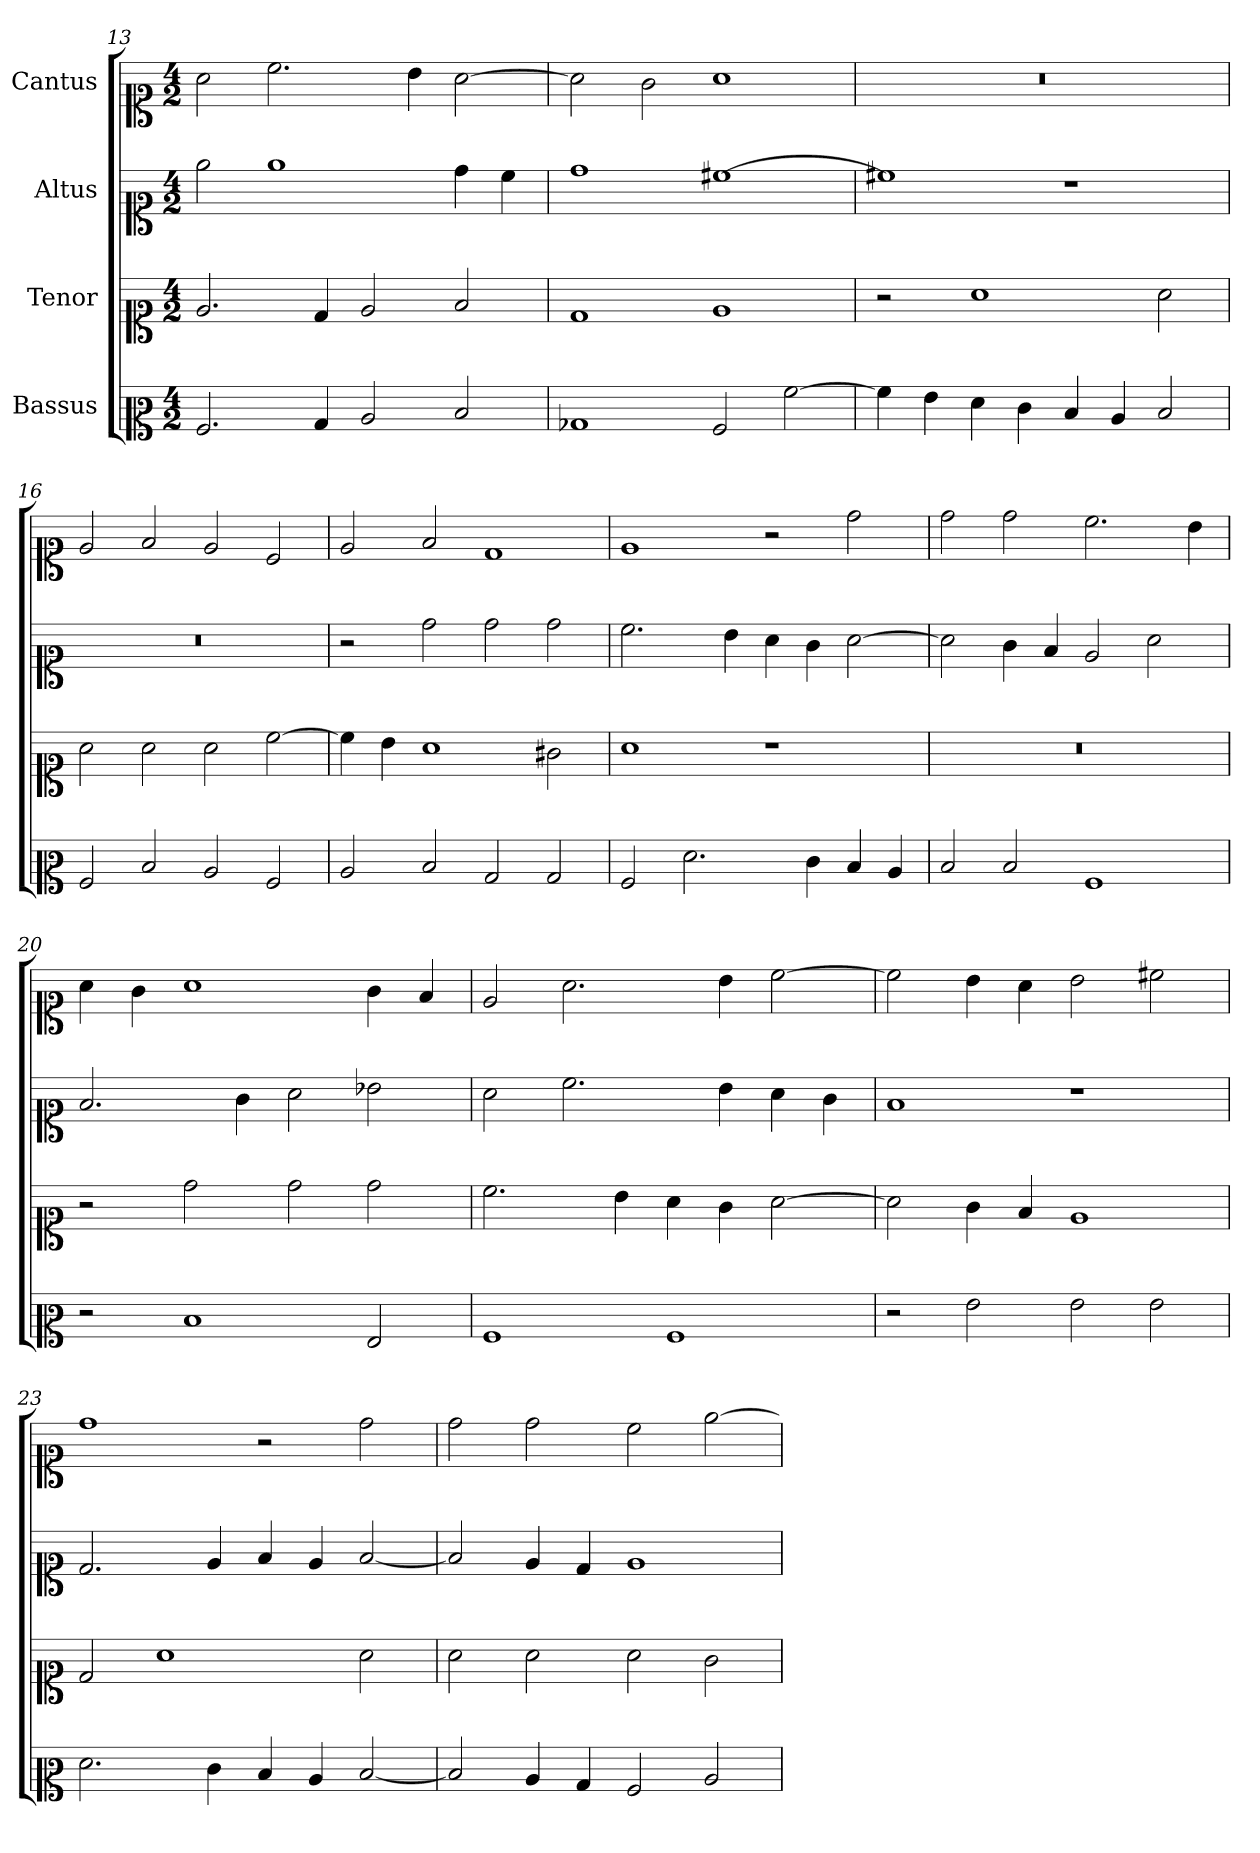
**kern	**kern	**kern	**kern
*part4	*part3	*part2	*part1
*staff4	*staff3	*staff2	*staff1
*I"Bassus	*I"Tenor	*I"Altus	*I"Cantus
*clefC2	*clefC1	*clefC1	*clefC1
*k[]	*k[]	*k[]	*k[]
*M4/2	*M4/2	*M4/2	*M4/2
=13	=13	=13	=13
2.A/	2.e/	2ee\	2a\
.	.	1ee\	2.cc\
4B/	4d/	.	.
2c/	2e/	.	.
.	.	.	4b\
2d/	2f/	4dd\	[2a\
.	.	4cc\	.
=14	=14	=14	=14
1B-X/	1d/	1dd\	2a\]
.	.	.	2g\
2A/	1e/	[1cc#X\	1a\
[2a\	.	.	.
=15	=15	=15	=15
4a\]	2r	1cc#X\]	0r
4g\	.	.	.
4f\	1a\	.	.
4e\	.	.	.
4d/	.	1r	.
4c/	.	.	.
2d/	2a\	.	.
=16	=16	=16	=16
2A/	2a\	0r	2e/
2d/	2a\	.	2f/
2c/	2a\	.	2e/
2A/	[2cc\	.	2c/
=17	=17	=17	=17
2c/	4cc\]	2r	2e/
.	4b\	.	.
2d/	1a\	2dd\	2f/
2B/	.	2dd\	1d/
2B/	2g#X\	2dd\	.
=18	=18	=18	=18
2A/	1a\	2.cc\	1e/
2.f\	.	.	.
.	.	4b\	.
.	1r	4a\	2r
4e\	.	4g\	.
4d/	.	[2a\	2dd\
4c/	.	.	.
=19	=19	=19	=19
2d/	0r	2a\]	2dd\
2d/	.	4g\	2dd\
.	.	4f/	.
1A/	.	2e/	2.cc\
.	.	2a\	.
.	.	.	4b\
=20	=20	=20	=20
2r	2r	2.f/	4a\
.	.	.	4g\
1d/	2dd\	.	1a\
.	.	4g\	.
.	2dd\	2a\	.
2G/	2dd\	2b-X\	4g\
.	.	.	4f/
=21	=21	=21	=21
1A/	2.cc\	2a\	2e/
.	.	2.cc\	2.a\
.	4b\	.	.
1A/	4a\	.	.
.	4g\	4b\	4b\
.	[2a\	4a\	[2cc\
.	.	4g\	.
=22	=22	=22	=22
2r	2a\]	1f/	2cc\]
2g\	4g\	.	4b\
.	4f/	.	4a\
2g\	1e/	1r	2b\
2g\	.	.	2cc#X\
=23	=23	=23	=23
2.f\	2d/	2.d/	1dd\
.	1a\	.	.
4e\	.	4e/	.
4d/	.	4f/	2r
4c/	.	4e/	.
[2d/	2a\	[2f/	2dd\
=24	=24	=24	=24
2d/]	2a\	2f/]	2dd\
4c/	2a\	4e/	2dd\
4B/	.	4d/	.
2A/	2a\	1e/	2cc\
2c/	2g\	.	[2ee\
=	=	=	=
*-	*-	*-	*-
